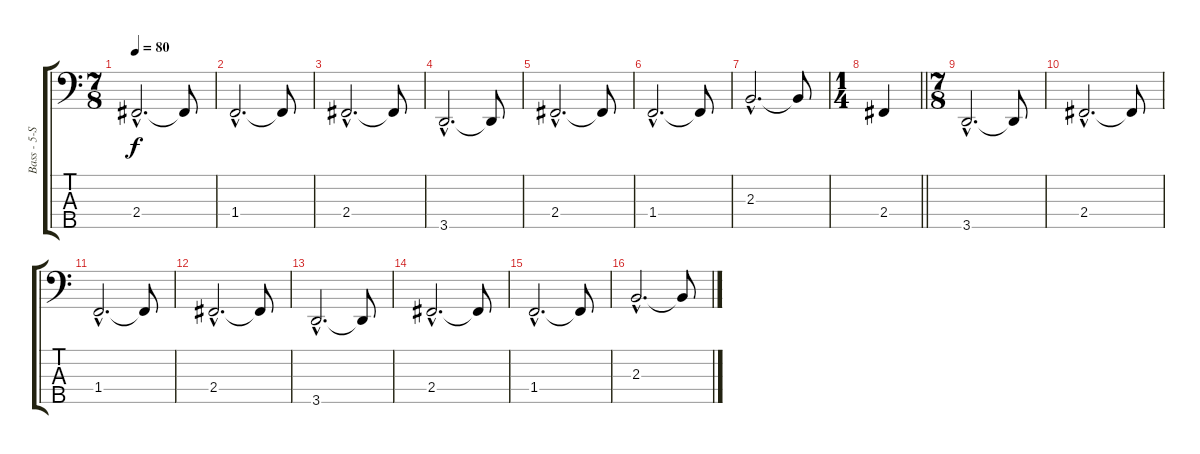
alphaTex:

\track ("Bass - 5-String B Standard" "Bass - 5-S") {instrument electricbassfinger}
\staff {score tabs}
\tuning (G2 D2 A1 E1 B0) {hide}
\ts (7 8)
\tempo 80
\clef f4
\ks c
2.4{hac}.2{d dy f} 2.4{t}.8 |
1.4{hac}.2{d} 1.4{t}.8 |
2.4{hac}.2{d} 2.4{t}.8 |
3.5{hac}.2{d} 3.5{t}.8 |
2.4{hac}.2{d} 2.4{t}.8 |
1.4{hac}.2{d} 1.4{t}.8 |
2.3{hac}.2{d} 2.3{t}.8 |
\ts (1 4)
\barLineRight lightlight
2.4.4 |
\ts (7 8)
\section ("" "")
3.5{hac}.2{d} 3.5{t}.8 |
2.4{hac}.2{d} 2.4{t}.8 |
1.4{hac}.2{d} 1.4{t}.8 |
2.4{hac}.2{d} 2.4{t}.8 |
3.5{hac}.2{d} 3.5{t}.8 |
2.4{hac}.2{d} 2.4{t}.8 |
1.4{hac}.2{d} 1.4{t}.8 |
2.3{hac}.2{d} 2.3{t}.8
